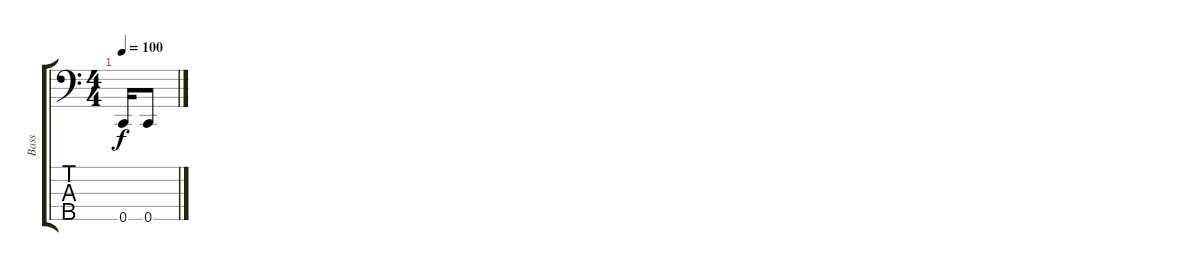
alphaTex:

\track ("Bass" "Bass") {instrument electricbasspick}
\staff {score tabs}
\tuning (G2 D2 A1 E1 C1) {hide}
\ts (4 4)
\tempo 100
\clef f4
\ks c
0.5.16{dy f} 0.5.8
